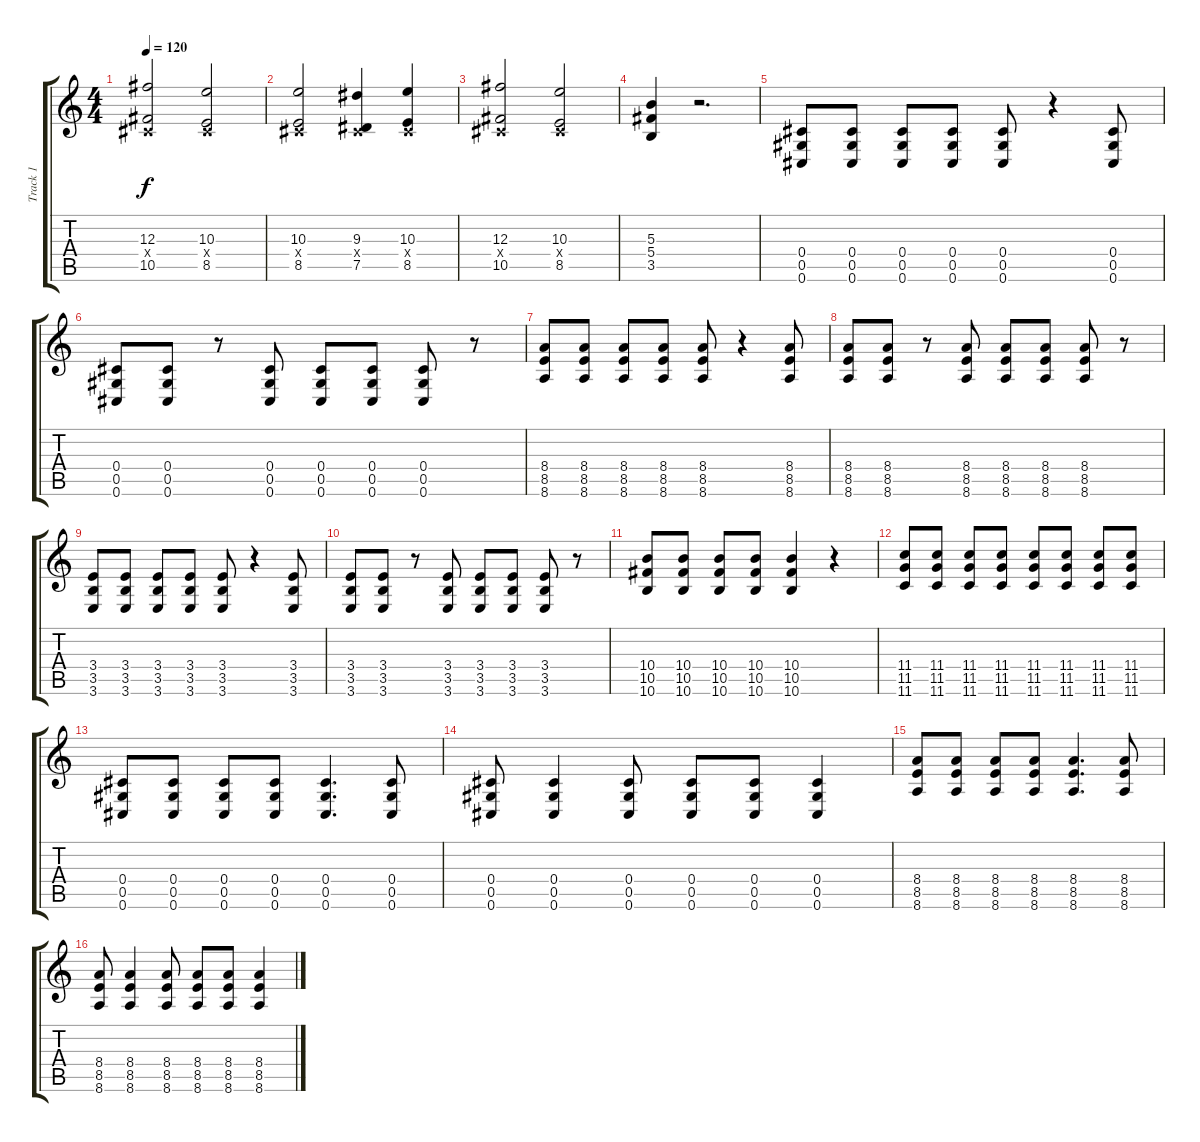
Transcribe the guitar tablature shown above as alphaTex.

\track ("Track 1" "Track 1") {solo instrument distortionguitar}
\staff {score tabs}
\tuning (Eb4 Bb3 Gb3 Db3 Ab2 Db2) {hide}
\ts (4 4)
\tempo 120
\clef g2
\ks c
(12.3 0.4{x} 10.5).2{dy f} (10.3 0.4{x} 8.5).2 |
(10.3 0.4{x} 8.5).2 (9.3 0.4{x} 7.5).4 (10.3 0.4{x} 8.5).4 |
(12.3 0.4{x} 10.5).2 (10.3 0.4{x} 8.5).2 |
(5.3 5.4 3.5).4 r.2{d} |
(0.4 0.5 0.6).8 (0.4 0.5 0.6).8 (0.4 0.5 0.6).8 (0.4 0.5 0.6).8 (0.4 0.5 0.6).8 r.4 (0.4 0.5 0.6).8 |
(0.4 0.5 0.6).8 (0.4 0.5 0.6).8 r.8 (0.4 0.5 0.6).8 (0.4 0.5 0.6).8 (0.4 0.5 0.6).8 (0.4 0.5 0.6).8 r.8 |
(8.4 8.5 8.6).8 (8.4 8.5 8.6).8 (8.4 8.5 8.6).8 (8.4 8.5 8.6).8 (8.4 8.5 8.6).8 r.4 (8.4 8.5 8.6).8 |
(8.4 8.5 8.6).8 (8.4 8.5 8.6).8 r.8 (8.4 8.5 8.6).8 (8.4 8.5 8.6).8 (8.4 8.5 8.6).8 (8.4 8.5 8.6).8 r.8 |
(3.4 3.5 3.6).8 (3.4 3.5 3.6).8 (3.4 3.5 3.6).8 (3.4 3.5 3.6).8 (3.4 3.5 3.6).8 r.4 (3.4 3.5 3.6).8 |
(3.4 3.5 3.6).8 (3.4 3.5 3.6).8 r.8 (3.4 3.5 3.6).8 (3.4 3.5 3.6).8 (3.4 3.5 3.6).8 (3.4 3.5 3.6).8 r.8 |
(10.4 10.5 10.6).8 (10.4 10.5 10.6).8 (10.4 10.5 10.6).8 (10.4 10.5 10.6).8 (10.4 10.5 10.6).4 r.4 |
(11.4 11.5 11.6).8 (11.4 11.5 11.6).8 (11.4 11.5 11.6).8 (11.4 11.5 11.6).8 (11.4 11.5 11.6).8 (11.4 11.5 11.6).8 (11.4 11.5 11.6).8 (11.4 11.5 11.6).8 |
(0.4 0.5 0.6).8 (0.4 0.5 0.6).8 (0.4 0.5 0.6).8 (0.4 0.5 0.6).8 (0.4 0.5 0.6).4{d} (0.4 0.5 0.6).8 |
(0.4 0.5 0.6).8 (0.4 0.5 0.6).4 (0.4 0.5 0.6).8 (0.4 0.5 0.6).8 (0.4 0.5 0.6).8 (0.4 0.5 0.6).4 |
(8.4 8.5 8.6).8 (8.4 8.5 8.6).8 (8.4 8.5 8.6).8 (8.4 8.5 8.6).8 (8.4 8.5 8.6).4{d} (8.4 8.5 8.6).8 |
(8.4 8.5 8.6).8 (8.4 8.5 8.6).4 (8.4 8.5 8.6).8 (8.4 8.5 8.6).8 (8.4 8.5 8.6).8 (8.4 8.5 8.6).4
